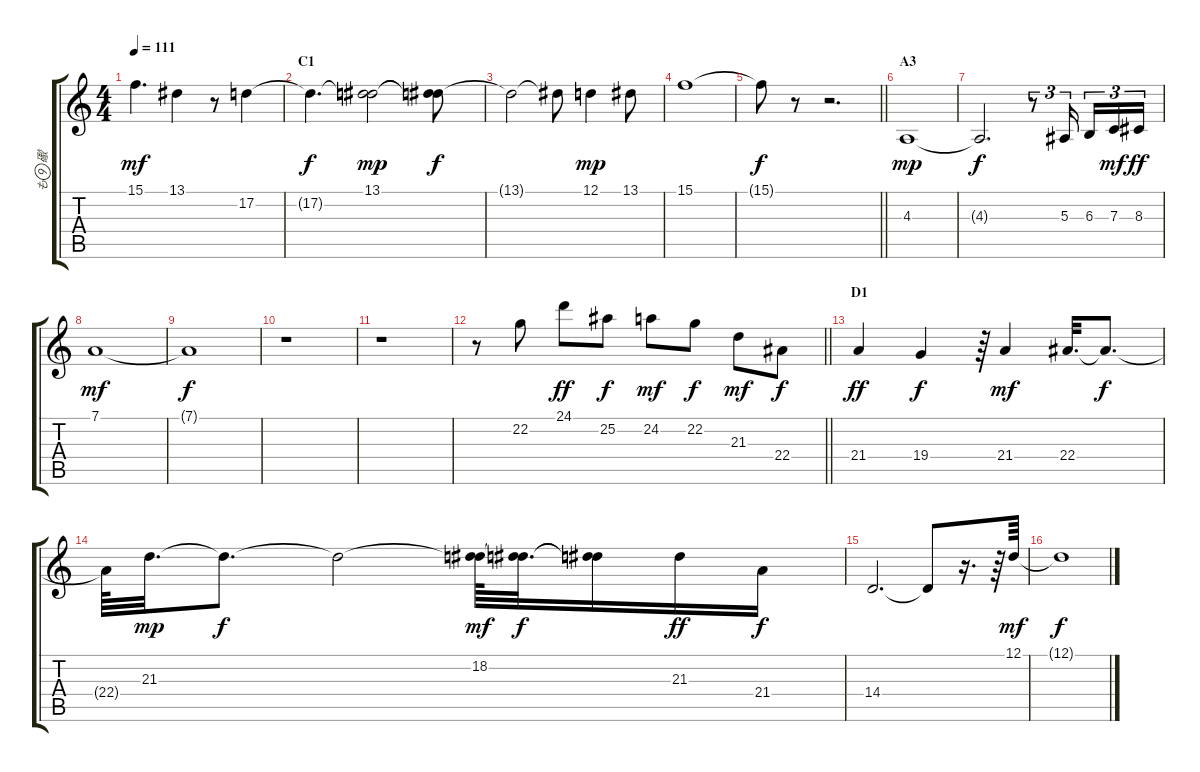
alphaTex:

\track ("も礮" "も礮") {instrument accordion}
\staff {score tabs}
\tuning (D4 A3 F3 C3 G2 D2) {hide}
\ts (4 4)
\tempo 111
\clef g2
\ks c
15.1.4{d dy mf} 13.1.4 r.8 17.2.4 |
\section ("" "C1")
17.2{t}.4{d dy f} (13.1 17.2{t}).2{dy mp} (13.1{t} 17.2{t}).8{dy f} |
13.1{t}.2 13.1{t}.8 12.1.4{dy mp} 13.1.8 |
15.1.1 |
\barLineRight lightlight
15.1{t}.8{dy f} r.8 r.2{d} |
\section ("" "A3")
4.3.1{dy mp} |
4.3{t}.2{d dy f} r.8{tu (3 2) volume 9} 5.3.16{tu (3 2) beam splitsecondary} 6.3.16{tu (3 2)} 7.3.16{tu (3 2) dy mf} 8.3.16{tu (3 2) dy ff} |
7.1.1{dy mf} |
7.1{t}.1{dy f} |
r.1 |
r.1 |
\barLineRight lightlight
r.8 22.2.8 24.1.8{dy ff} 25.2.8{dy f} 24.2.8{dy mf} 22.2.8{dy f} 21.3.8{dy mf} 22.4.8{dy f} |
\section ("" "D1")
21.4.4{dy ff} 19.4.4{dy f} r.64 21.4.4{dy mf} 22.4.32{d} 22.4{t}.8{d dy f} |
22.4{t}.64 21.3.32{d dy mp} 21.3{t}.8{d dy f} 21.3{t}.2 (18.2 21.3{t}).64{dy mf} (18.2{t} 21.3{t}).32{d dy f} (18.2{t} 21.3{t}).16 21.3.16{dy ff} 21.4.16{dy f} |
14.4.2{d} 14.4{t}.8 r.16{d} r.64 12.1.64{dy mf} |
12.1{t}.1{dy f}
